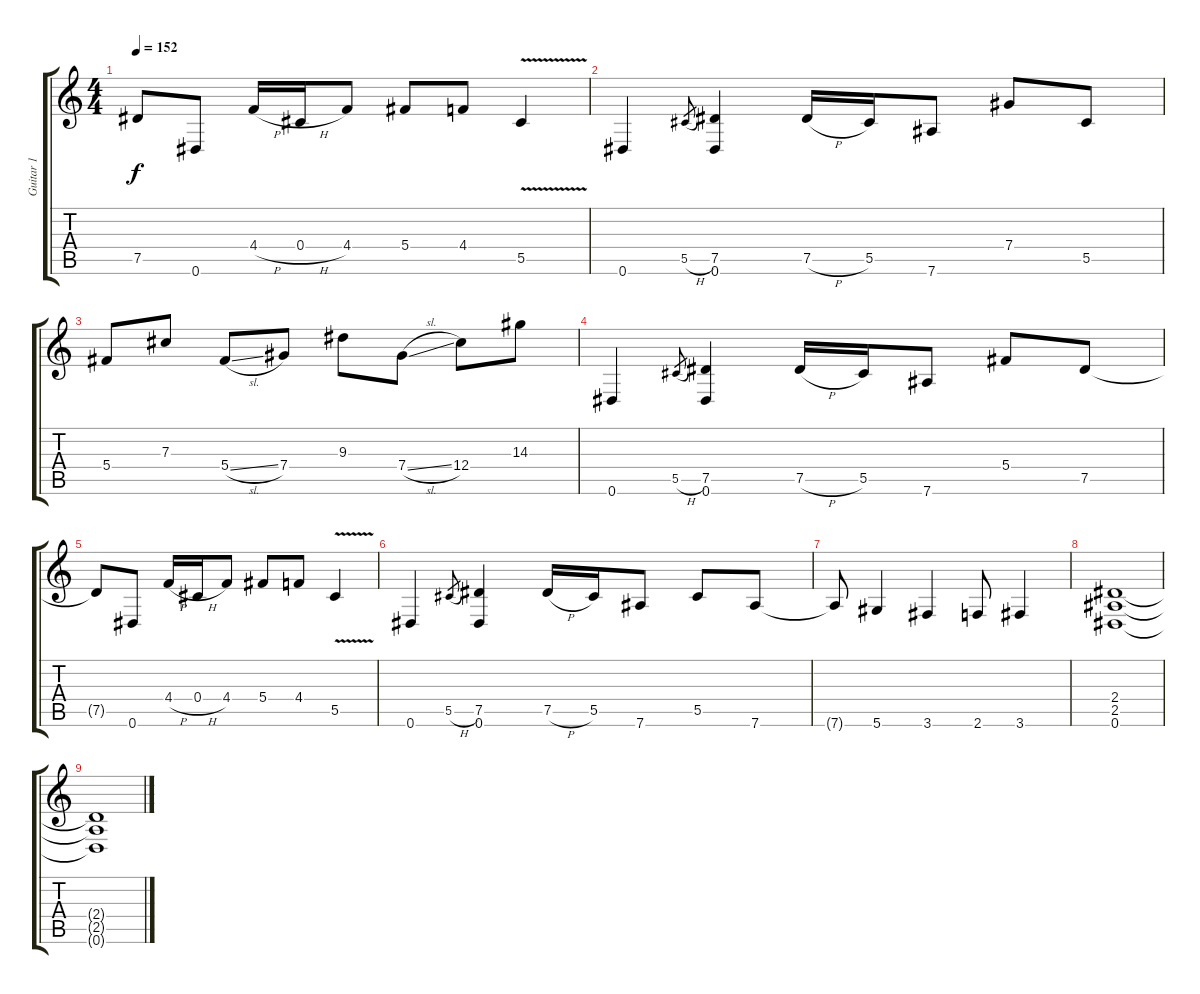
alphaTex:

\track ("Guitar 1" "Guitar 1") {instrument distortionguitar}
\staff {score tabs}
\tuning (Eb4 Bb3 Gb3 Db3 Ab2 Eb2) {hide}
\ts (4 4)
\tempo 152
\clef g2
\ks c
7.5{t}.8{dy f} 0.6.8 4.4{h}.16 0.4{h}.16 4.4.8 5.4.8 4.4.8 5.5{v}.4 |
0.6.4 5.5{h}.8{gr} (7.5 0.6).4 7.5{h}.16 5.5.16 7.6.8 7.4.8 5.5.8 |
5.4.8 7.3.8 5.4{sl}.8 7.4.8 9.3.8 7.4{sl}.8 12.4.8 14.3.8 |
0.6.4 5.5{h}.8{gr} (7.5 0.6).4 7.5{h}.16 5.5.16 7.6.8 5.4.8 7.5.8 |
7.5{t}.8 0.6.8 4.4{h}.16 0.4{h}.16 4.4.8 5.4.8 4.4.8 5.5{v}.4 |
0.6.4 5.5{h}.8{gr} (7.5 0.6).4 7.5{h}.16 5.5.16 7.6.8 5.5.8 7.6.8 |
7.6{t}.8 5.6.4 3.6.4 2.6.8 3.6.4 |
(2.4 2.5 0.6).1 |
(2.4{t} 2.5{t} 0.6{t}).1
